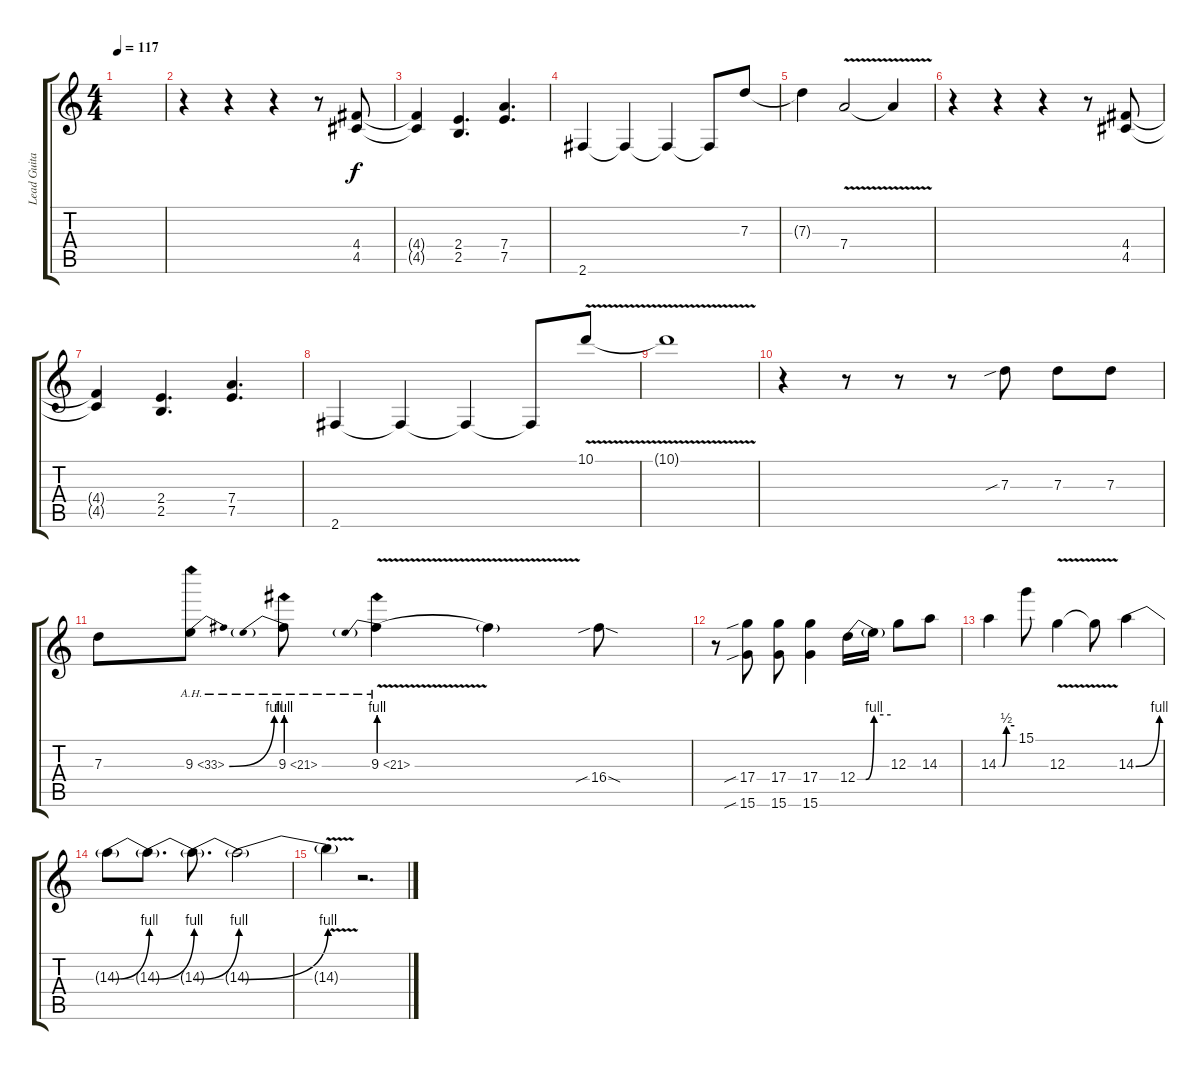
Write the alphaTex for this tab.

\track ("Lead Guitar" "Lead Guita") {instrument distortionguitar}
\staff {score tabs}
\tuning (E4 B3 G3 D3 A2 E2) {hide}
\ts (4 4)
\tempo 117
\clef g2
\ks c
|
r.4 r.4 r.4 r.8 (4.4 4.5).8 |
(4.4{t} 4.5{t}).4 (2.4 2.5).4{d} (7.4 7.5).4{d} |
2.6.4 2.6{t}.4 2.6{t}.4 2.6{t}.8 7.3.8 |
7.3{t}.4 7.4{v}.2 7.4{t}.4 |
r.4 r.4 r.4 r.8 (4.4 4.5).8 |
(4.4{t} 4.5{t}).4 (2.4 2.5).4{d} (7.4 7.5).4{d} |
2.6.4 2.6{t}.4 2.6{t}.4 2.6{t}.8 10.1{v}.8 |
10.1{t}.1 |
r.4 r.8 r.8 r.8 7.3{sib}.8 7.3.8 7.3.8 |
7.3.8 9.3{be (bend 0 0 60 4) ah 24}.8 9.3{be (prebend 0 4 60 4) ah 12}.8 9.3{be (prebend 0 4 60 4) ah 12 v}.4 9.3{t}.4 16.4{sib sod}.8 |
r.8 (17.4{sib} 15.6{sib}).8 (17.4 15.6).8 (17.4 15.6).4 12.4{be (custom 0 0 15 0 30 4 60 4)}.16 12.4{t}.16 12.3.8 14.3.8 |
14.3{be (custom 0 0 15 0 30 2 60 2)}.4 15.1.8 12.3{v}.4 12.3{t}.8 14.3{be (bend 0 0 60 4)}.4 |
14.3{be (bend 0 0 60 4) t}.8 14.3{be (bend 0 0 60 4) t}.8{d} 14.3{be (bend 0 0 60 4) t}.8{d} 14.3{be (bend 0 0 60 4) t}.2 |
14.3{v t}.4 r.2{d}
